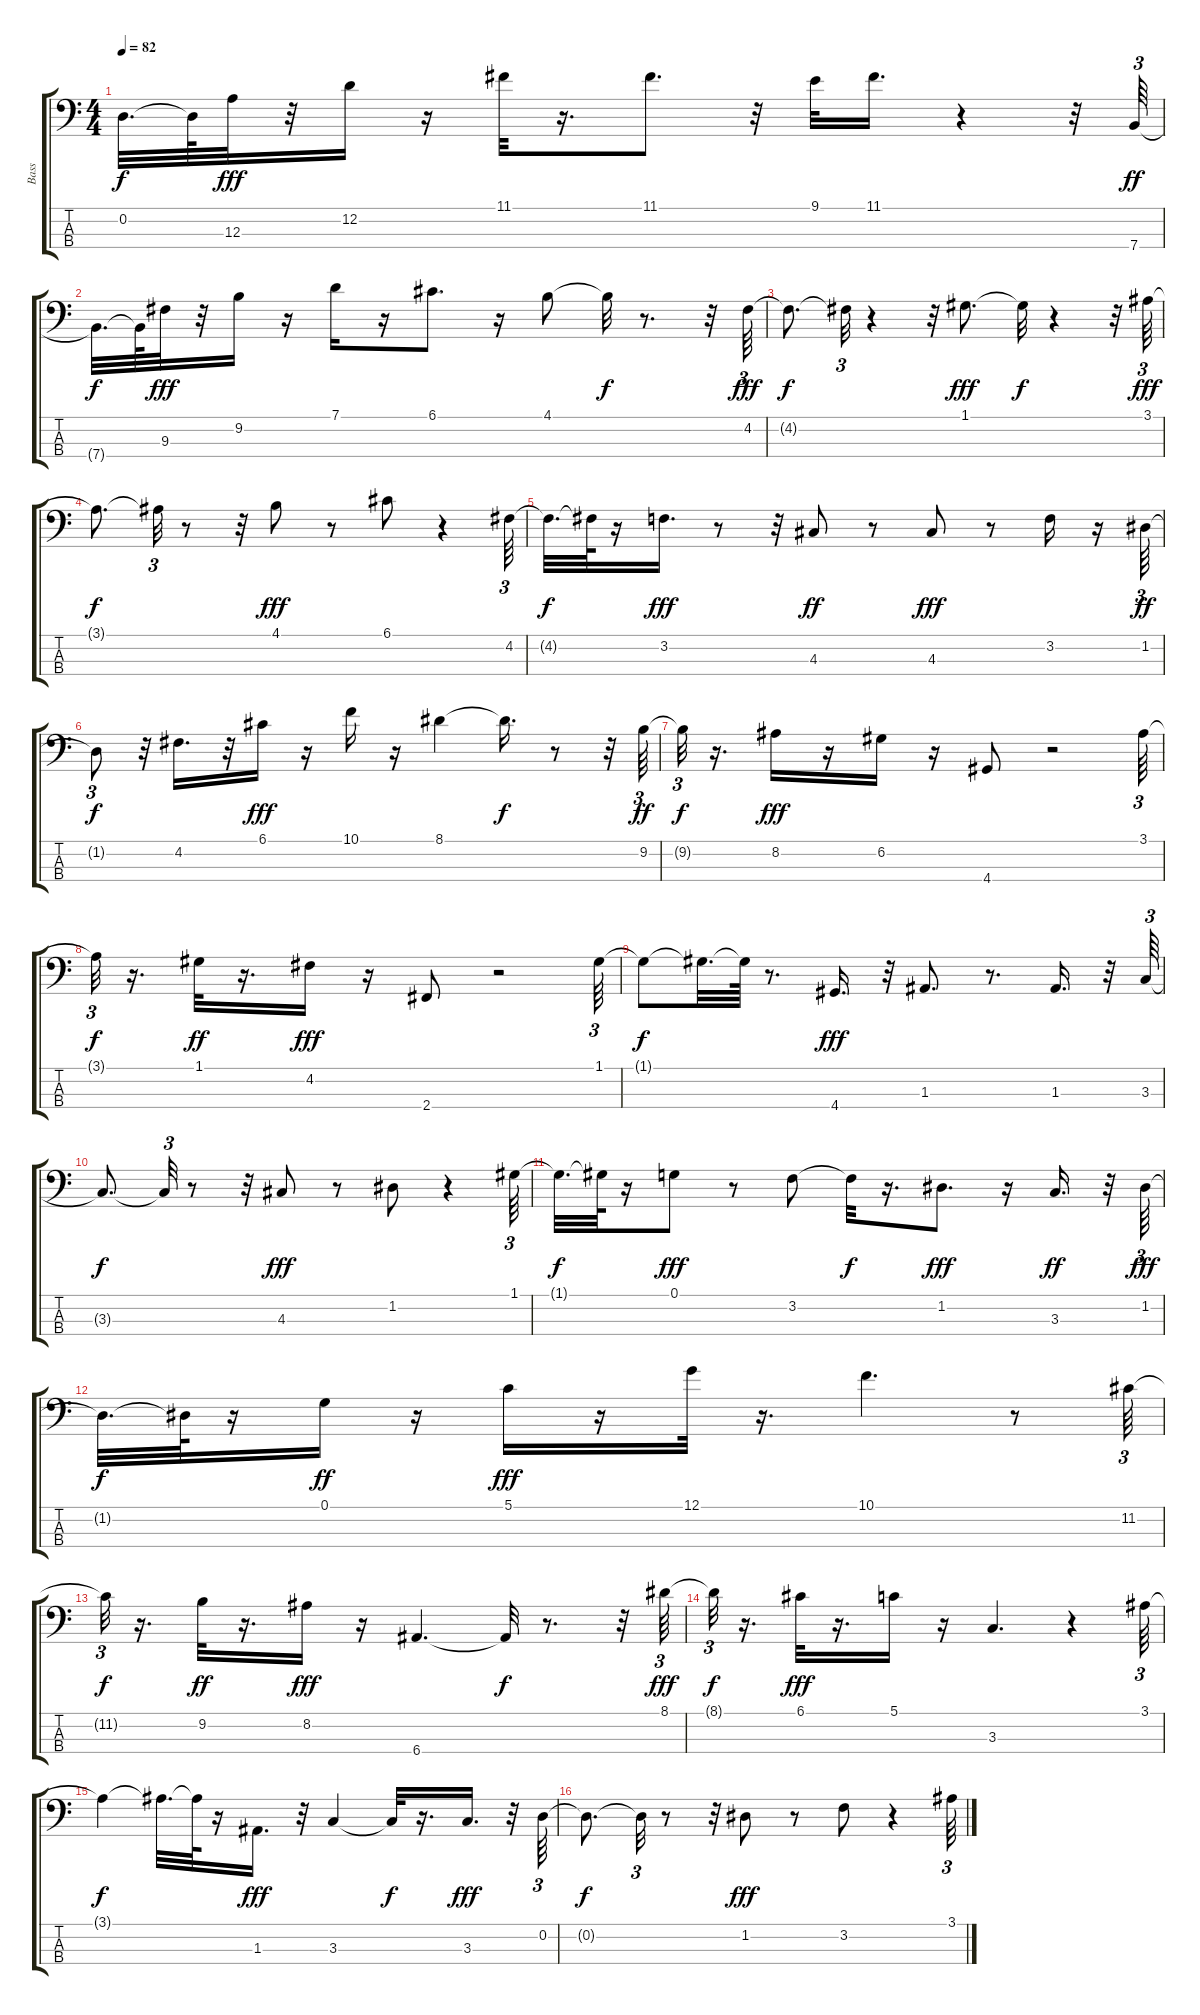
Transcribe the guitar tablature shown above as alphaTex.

\track ("Bass" "Bass") {instrument electricbassfinger}
\staff {score tabs}
\tuning (G2 D2 A1 E1) {hide}
\ts (4 4)
\tempo 82
\clef f4
\ks c
0.2{t}.32{d dy f} 0.2{t}.64 12.3.32{dy fff} r.32 12.2.16 r.16 11.1.32 r.16{d} 11.1.8{d} r.32 9.1.32 11.1.16{d} r.4 r.32 7.4.64{tu (3 2) dy ff} |
7.4{t}.32{d dy f} 7.4{t}.64 9.3.32{dy fff} r.32 9.2.16 r.16 7.1.16 r.16 6.1.8{d} r.16 4.1.8 4.1{t}.32{dy f} r.8{d} r.32 4.2.64{tu (3 2) dy fff} |
4.2{t}.8{d dy f} 4.2{t}.32{tu (3 2)} r.4 r.32 1.1.8{d dy fff} 1.1{t}.32{dy f} r.4 r.32 3.1.64{tu (3 2) dy fff} |
3.1{t}.8{d dy f} 3.1{t}.32{tu (3 2)} r.8 r.32 4.1.8{dy fff} r.8 6.1.8 r.4 4.2.64{tu (3 2)} |
4.2{t}.32{d dy f} 4.2{t}.64 r.16 3.2.16{d dy fff} r.8 r.32 4.3.8{dy ff} r.8 4.3.8{dy fff} r.8 3.2.16 r.16 1.2.64{tu (3 2) dy ff} |
1.2{t}.8{tu (3 2) dy f} r.32 4.2.16{d} r.32 6.1.16{dy fff} r.16 10.1.16 r.16 8.1.4 8.1{t}.16{d dy f} r.8 r.32 9.2.64{tu (3 2) dy ff} |
9.2{t}.32{tu (3 2) dy f} r.16{d} 8.2.16{dy fff} r.16 6.2.16 r.16 4.4.8 r.2 3.1.64{tu (3 2)} |
3.1{t}.32{tu (3 2) dy f} r.16{d} 1.1.32{dy ff} r.16{d} 4.2.16{dy fff} r.16 2.4.8 r.2 1.1.64{tu (3 2)} |
1.1{t}.8{dy f} 1.1{t}.32{d} 1.1{t}.64 r.8{d} 4.4.16{d dy fff} r.32 1.3.8{d} r.8{d} 1.3.16{d} r.32 3.3.64{tu (3 2)} |
3.3{t}.8{d dy f} 3.3{t}.32{tu (3 2)} r.8 r.32 4.3.8{dy fff} r.8 1.2.8 r.4 1.1.64{tu (3 2)} |
1.1{t}.32{d dy f} 1.1{t}.64 r.16 0.1.8{dy fff} r.8 3.2.8 3.2{t}.32{dy f} r.16{d} 1.2.8{d dy fff} r.16 3.3.16{d dy ff} r.32 1.2.64{tu (3 2) dy fff} |
1.2{t}.32{d dy f} 1.2{t}.64 r.16 0.1.16{dy ff} r.16 5.1.16{dy fff} r.16 12.1.32 r.16{d} 10.1.4{d} r.8 11.2.64{tu (3 2)} |
11.2{t}.32{tu (3 2) dy f} r.16{d} 9.2.32{dy ff} r.16{d} 8.2.16{dy fff} r.16 6.4.4{d} 6.4{t}.32{dy f} r.8{d} r.32 8.1.64{tu (3 2) dy fff} |
8.1{t}.32{tu (3 2) dy f} r.16{d} 6.1.32{dy fff} r.16{d} 5.1.16 r.16 3.3.4{d} r.4 3.1.64{tu (3 2) volume 12} |
3.1{t}.4{dy f} 3.1{t}.32{d} 3.1{t}.64 r.16 1.3.16{d dy fff volume 11} r.32 3.3.4{volume 10} 3.3{t}.32{dy f} r.16{d} 3.3.16{d dy fff volume 9} r.32 0.2.64{tu (3 2) volume 9} |
0.2{t}.8{d dy f} 0.2{t}.32{tu (3 2)} r.8 r.32 1.2.8{dy fff volume 7} r.8 3.2.8{volume 6} r.4 3.1.64{tu (3 2) volume 4}
